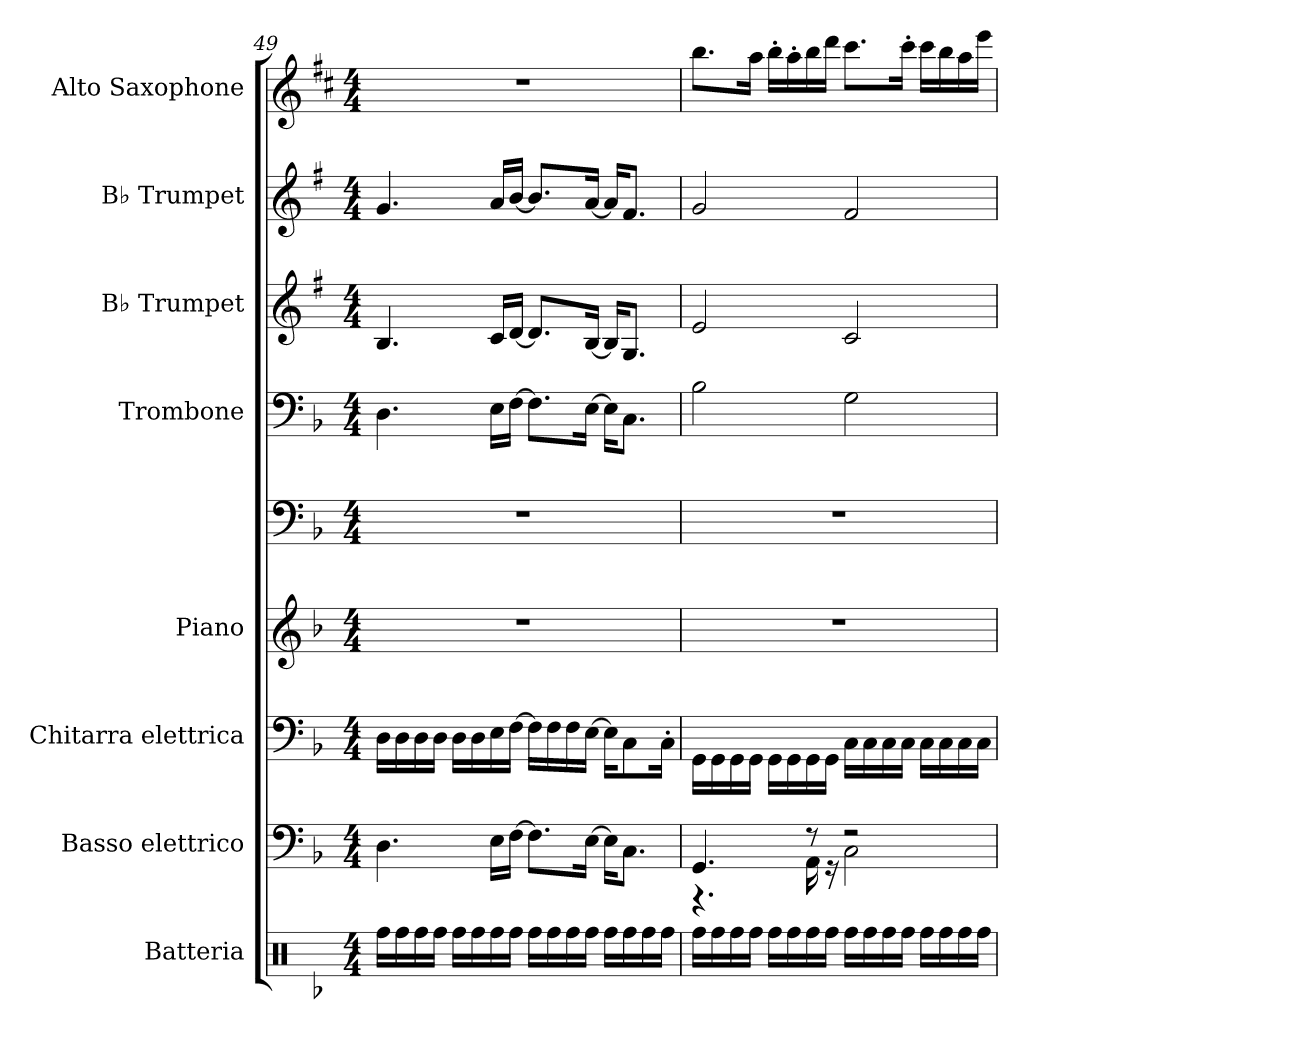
**kern	**kern	**kern	**kern	**kern	**kern	**kern	**kern	**kern
*part8	*part7	*part6	*part5	*part5	*part4	*part3	*part2	*part1
*staff9	*staff8	*staff7	*staff6	*staff5	*staff4	*staff3	*staff2	*staff1
*I"Batteria	*I"Basso elettrico	*I"Chitarra elettrica	*I"Piano	*	*I"Trombone	*I"B♭ Trumpet	*I"B♭ Trumpet	*I"Alto Saxophone
*I'Batt.	*I'B. el.	*I'Chit. el.	*	*	*I'Tbn.	*I'B♭ Tpt.	*I'B♭ Tpt.	*I'A. Sax.
!!LO:PB:g=z
*clefX	*	*	*clefG2	*clefF4	*clefF4	*clefG2	*clefG2	*clefG2
*	*ITrd7c12	*	*	*	*	*ITrd1c2	*ITrd1c2	*ITrd5c9
*k[b-]	*k[b-]	*k[b-]	*k[b-]	*k[b-]	*k[b-]	*k[b-]	*k[b-]	*k[b-]
*M4/4	*M4/4	*M4/4	*M4/4	*M4/4	*M4/4	*M4/4	*M4/4	*M4/4
=49	=49	=49	=49	=49	=49	=49	=49	=49
16Rff\LL	4.DD\	16D\LL	1r	1r	4.D\	4.A/	4.f/	1r
16Rff\	.	16D\	.	.	.	.	.	.
16Rff\	.	16D\	.	.	.	.	.	.
16Rff\JJ	.	16D\JJ	.	.	.	.	.	.
16Rff\LL	.	16D\LL	.	.	.	.	.	.
16Rff\	.	16D\	.	.	.	.	.	.
16Rff\	16EE\LL	16E\	.	.	16E\LL	16B-/LL	16g/LL	.
16Rff\JJ	[16FF\JJ	[16F\JJ	.	.	[16F\JJ	[16c/JJ	[16a/JJ	.
16Rff\LL	8.FF\L]	16F\LL]	.	.	8.F\L]	8.c/L]	8.a/L]	.
16Rff\	.	16F\	.	.	.	.	.	.
16Rff\	.	16F\	.	.	.	.	.	.
16Rff\JJ	[16EE\Jk	[16E\JJ	.	.	[16E\Jk	[16A/Jk	[16g/Jk	.
16Rff\LL	16EE\KL]	16E\KL]	.	.	16E\KL]	16A/KL]	16g/KL]	.
16Rff\	8.CC\J	8C\	.	.	8.C\J	8.F/J	8.e/J	.
16Rff\	.	.	.	.	.	.	.	.
16Rff\JJ	.	16C'\Jk	.	.	.	.	.	.
=50	=50	=50	=50	=50	=50	=50	=50	=50
*	*^	*	*	*	*	*	*	*
16Rff\LL	4.GGG/	4.r	16GG\LL	1r	1r	2B-\	2d/	2f/	8.dd\L
16Rff\	.	.	16GG\	.	.	.	.	.	.
16Rff\	.	.	16GG\	.	.	.	.	.	.
16Rff\JJ	.	.	16GG\JJ	.	.	.	.	.	16cc\Jk
16Rff\LL	.	.	16GG\LL	.	.	.	.	.	16dd'\LL
16Rff\	.	.	16GG\	.	.	.	.	.	16cc'\
16Rff\	8r	16AAA\	16GG\	.	.	.	.	.	16dd\
16Rff\JJ	.	16r	16GG\JJ	.	.	.	.	.	16ff\JJ
16Rff\LL	2r	2CC\	16C\LL	.	.	2G\	2B-/	2e/	8.ee\L
16Rff\	.	.	16C\	.	.	.	.	.	.
16Rff\	.	.	16C\	.	.	.	.	.	.
16Rff\JJ	.	.	16C\JJ	.	.	.	.	.	16ee'\Jk
16Rff\LL	.	.	16C\LL	.	.	.	.	.	16ee\LL
16Rff\	.	.	16C\	.	.	.	.	.	16dd\
16Rff\	.	.	16C\	.	.	.	.	.	16cc\
16Rff\JJ	.	.	16C\JJ	.	.	.	.	.	16gg\JJ
*	*v	*v	*	*	*	*	*	*	*
=	=	=	=	=	=	=	=	=
*-	*-	*-	*-	*-	*-	*-	*-	*-
